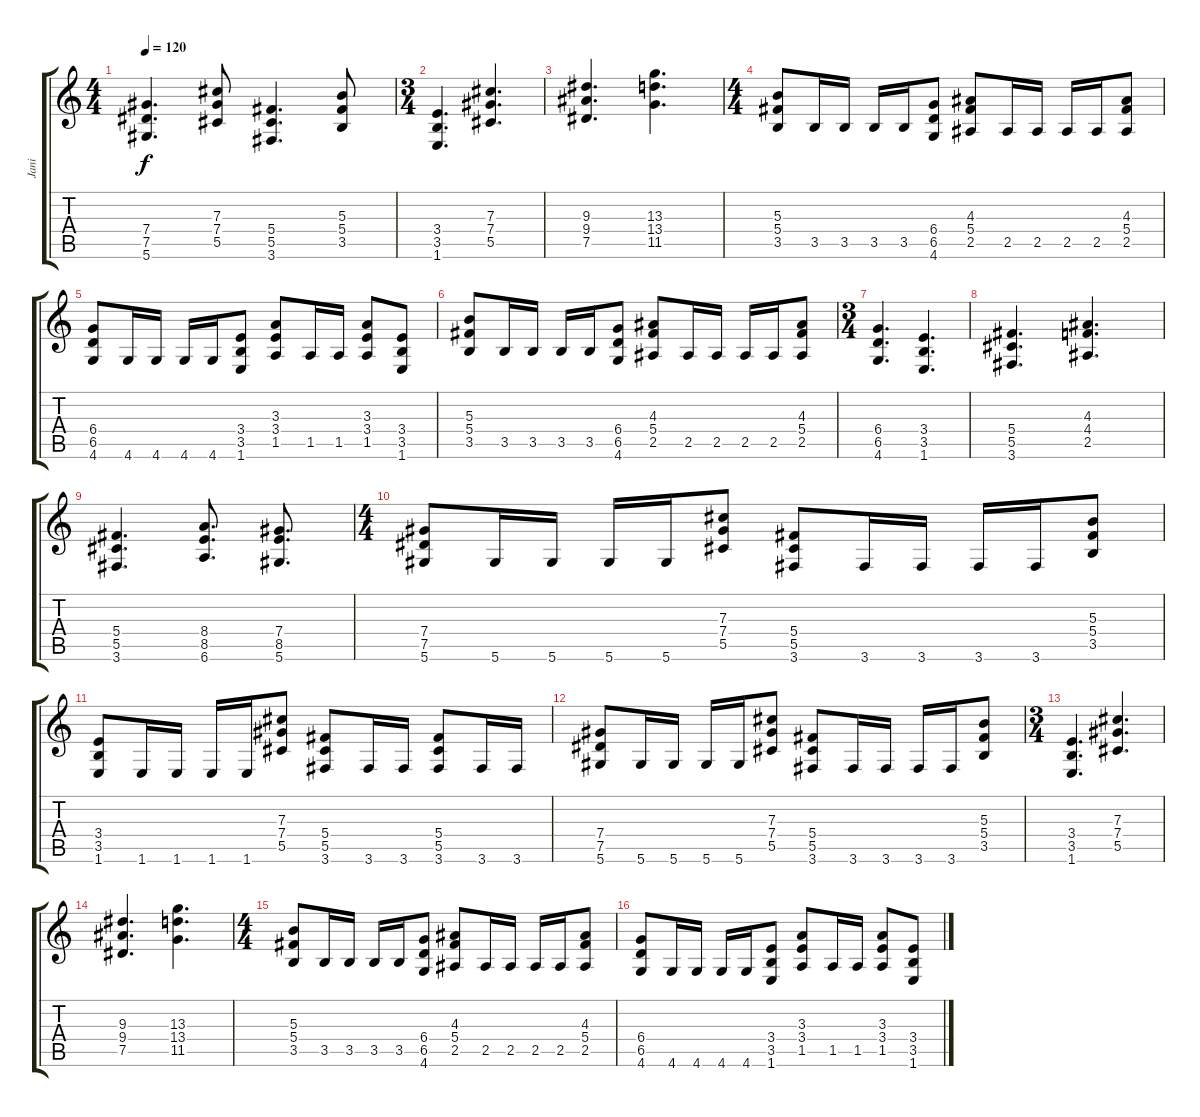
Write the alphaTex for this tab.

\track ("Jani" "Jani") {instrument distortionguitar}
\staff {score tabs}
\tuning (Eb4 Bb3 Gb3 Db3 Ab2 Eb2) {hide}
\ts (4 4)
\tempo 120
\clef g2
\ks c
(7.4 7.5 5.6).4{d dy f} (7.3 7.4 5.5).8 (5.4 5.5 3.6).4{d} (5.3 5.4 3.5).8 |
\ts (3 4)
(3.4 3.5 1.6).4{d} (7.3 7.4 5.5).4{d} |
(9.3 9.4 7.5).4{d} (13.3 13.4 11.5).4{d} |
\ts (4 4)
(5.3 5.4 3.5).8 3.5.16 3.5.16 3.5.16 3.5.16 (6.4 6.5 4.6).8 (4.3 5.4 2.5).8 2.5.16 2.5.16 2.5.16 2.5.16 (4.3 5.4 2.5).8 |
(6.4 6.5 4.6).8 4.6.16 4.6.16 4.6.16 4.6.16 (3.4 3.5 1.6).8 (3.3 3.4 1.5).8 1.5.16 1.5.16 (3.3 3.4 1.5).8 (3.4 3.5 1.6).8 |
(5.3 5.4 3.5).8 3.5.16 3.5.16 3.5.16 3.5.16 (6.4 6.5 4.6).8 (4.3 5.4 2.5).8 2.5.16 2.5.16 2.5.16 2.5.16 (4.3 5.4 2.5).8 |
\ts (3 4)
(6.4 6.5 4.6).4{d} (3.4 3.5 1.6).4{d} |
(5.4 5.5 3.6).4{d} (4.3 4.4 2.5).4{d} |
(5.4 5.5 3.6).4{d} (8.4 8.5 6.6).8{d} (7.4 8.5 5.6).8{d} |
\ts (4 4)
(7.4 7.5 5.6).8 5.6.16 5.6.16 5.6.16 5.6.16 (7.3 7.4 5.5).8 (5.4 5.5 3.6).8 3.6.16 3.6.16 3.6.16 3.6.16 (5.3 5.4 3.5).8 |
(3.4 3.5 1.6).8 1.6.16 1.6.16 1.6.16 1.6.16 (7.3 7.4 5.5).8 (5.4 5.5 3.6).8 3.6.16 3.6.16 (5.4 5.5 3.6).8 3.6.16 3.6.16 |
(7.4 7.5 5.6).8 5.6.16 5.6.16 5.6.16 5.6.16 (7.3 7.4 5.5).8 (5.4 5.5 3.6).8 3.6.16 3.6.16 3.6.16 3.6.16 (5.3 5.4 3.5).8 |
\ts (3 4)
(3.4 3.5 1.6).4{d} (7.3 7.4 5.5).4{d} |
(9.3 9.4 7.5).4{d} (13.3 13.4 11.5).4{d} |
\ts (4 4)
(5.3 5.4 3.5).8 3.5.16 3.5.16 3.5.16 3.5.16 (6.4 6.5 4.6).8 (4.3 5.4 2.5).8 2.5.16 2.5.16 2.5.16 2.5.16 (4.3 5.4 2.5).8 |
(6.4 6.5 4.6).8 4.6.16 4.6.16 4.6.16 4.6.16 (3.4 3.5 1.6).8 (3.3 3.4 1.5).8 1.5.16 1.5.16 (3.3 3.4 1.5).8 (3.4 3.5 1.6).8
